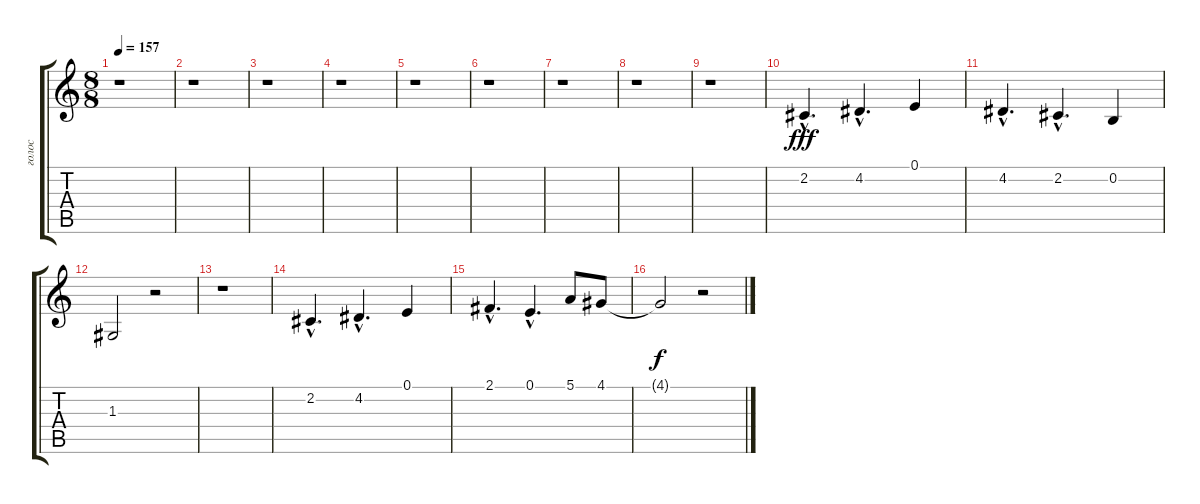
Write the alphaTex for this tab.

\track ("голос" "голос") {instrument tenorsax}
\staff {score tabs}
\tuning (E4 B3 G3 D3 A2 E2) {hide}
\ts (8 8)
\tempo 157
\clef g2
\ks c
r.1{dy fff instrument tenorsax} |
r.1 |
r.1 |
r.1 |
r.1 |
r.1 |
r.1 |
r.1 |
r.1 |
2.2{hac}.4{d} 4.2{hac}.4{d} 0.1.4 |
4.2{hac}.4{d} 2.2{hac}.4{d} 0.2.4 |
1.3.2 r.2 |
r.1 |
2.2{hac}.4{d} 4.2{hac}.4{d} 0.1.4 |
2.1{hac}.4{d} 0.1{hac}.4{d} 5.1.8 4.1.8 |
4.1{t}.2{dy f} r.2
